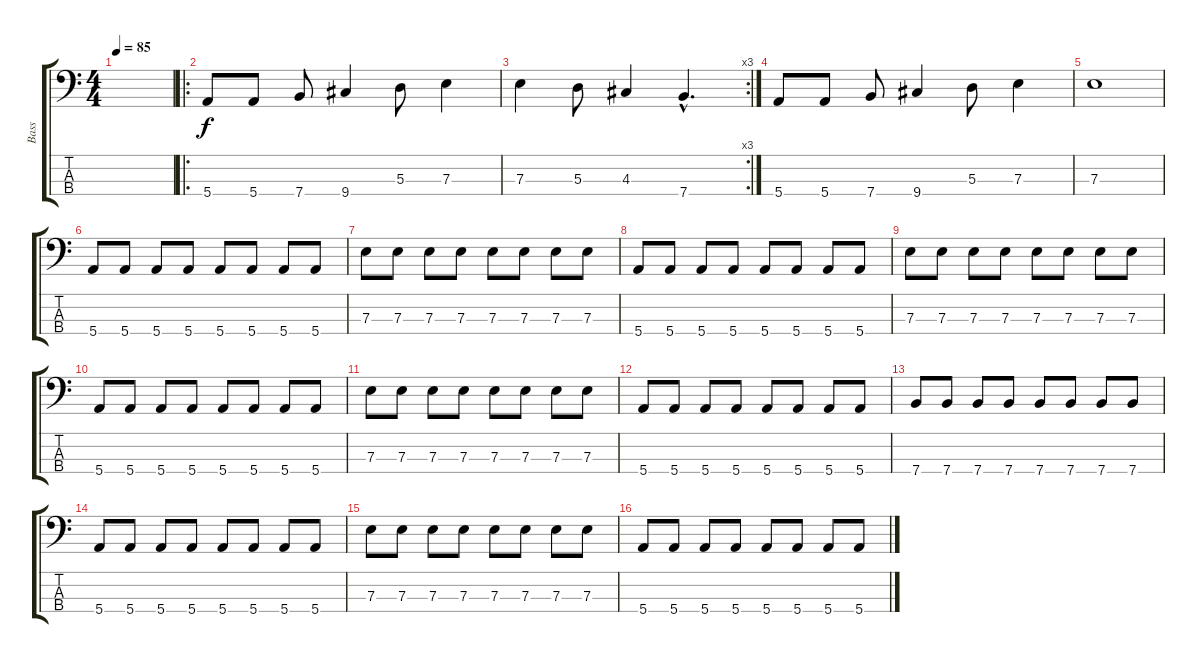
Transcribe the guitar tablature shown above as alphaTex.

\track ("Bass" "Bass") {instrument acousticguitarnylon}
\staff {score tabs}
\tuning (G2 D2 A1 E1) {hide}
\ts (4 4)
\tempo 85
\clef f4
\ks c
|
\ro
5.4.8 5.4.8 7.4.8 9.4.4 5.3.8 7.3.4 |
\rc 3
7.3.4 5.3.8 4.3.4 7.4{hac}.4{d} |
5.4.8 5.4.8 7.4.8 9.4.4 5.3.8 7.3.4 |
7.3.1 |
5.4.8 5.4.8 5.4.8 5.4.8 5.4.8 5.4.8 5.4.8 5.4.8 |
7.3.8 7.3.8 7.3.8 7.3.8 7.3.8 7.3.8 7.3.8 7.3.8 |
5.4.8 5.4.8 5.4.8 5.4.8 5.4.8 5.4.8 5.4.8 5.4.8 |
7.3.8 7.3.8 7.3.8 7.3.8 7.3.8 7.3.8 7.3.8 7.3.8 |
5.4.8 5.4.8 5.4.8 5.4.8 5.4.8 5.4.8 5.4.8 5.4.8 |
7.3.8 7.3.8 7.3.8 7.3.8 7.3.8 7.3.8 7.3.8 7.3.8 |
5.4.8 5.4.8 5.4.8 5.4.8 5.4.8 5.4.8 5.4.8 5.4.8 |
7.4.8 7.4.8 7.4.8 7.4.8 7.4.8 7.4.8 7.4.8 7.4.8 |
5.4.8 5.4.8 5.4.8 5.4.8 5.4.8 5.4.8 5.4.8 5.4.8 |
7.3.8 7.3.8 7.3.8 7.3.8 7.3.8 7.3.8 7.3.8 7.3.8 |
5.4.8 5.4.8 5.4.8 5.4.8 5.4.8 5.4.8 5.4.8 5.4.8
